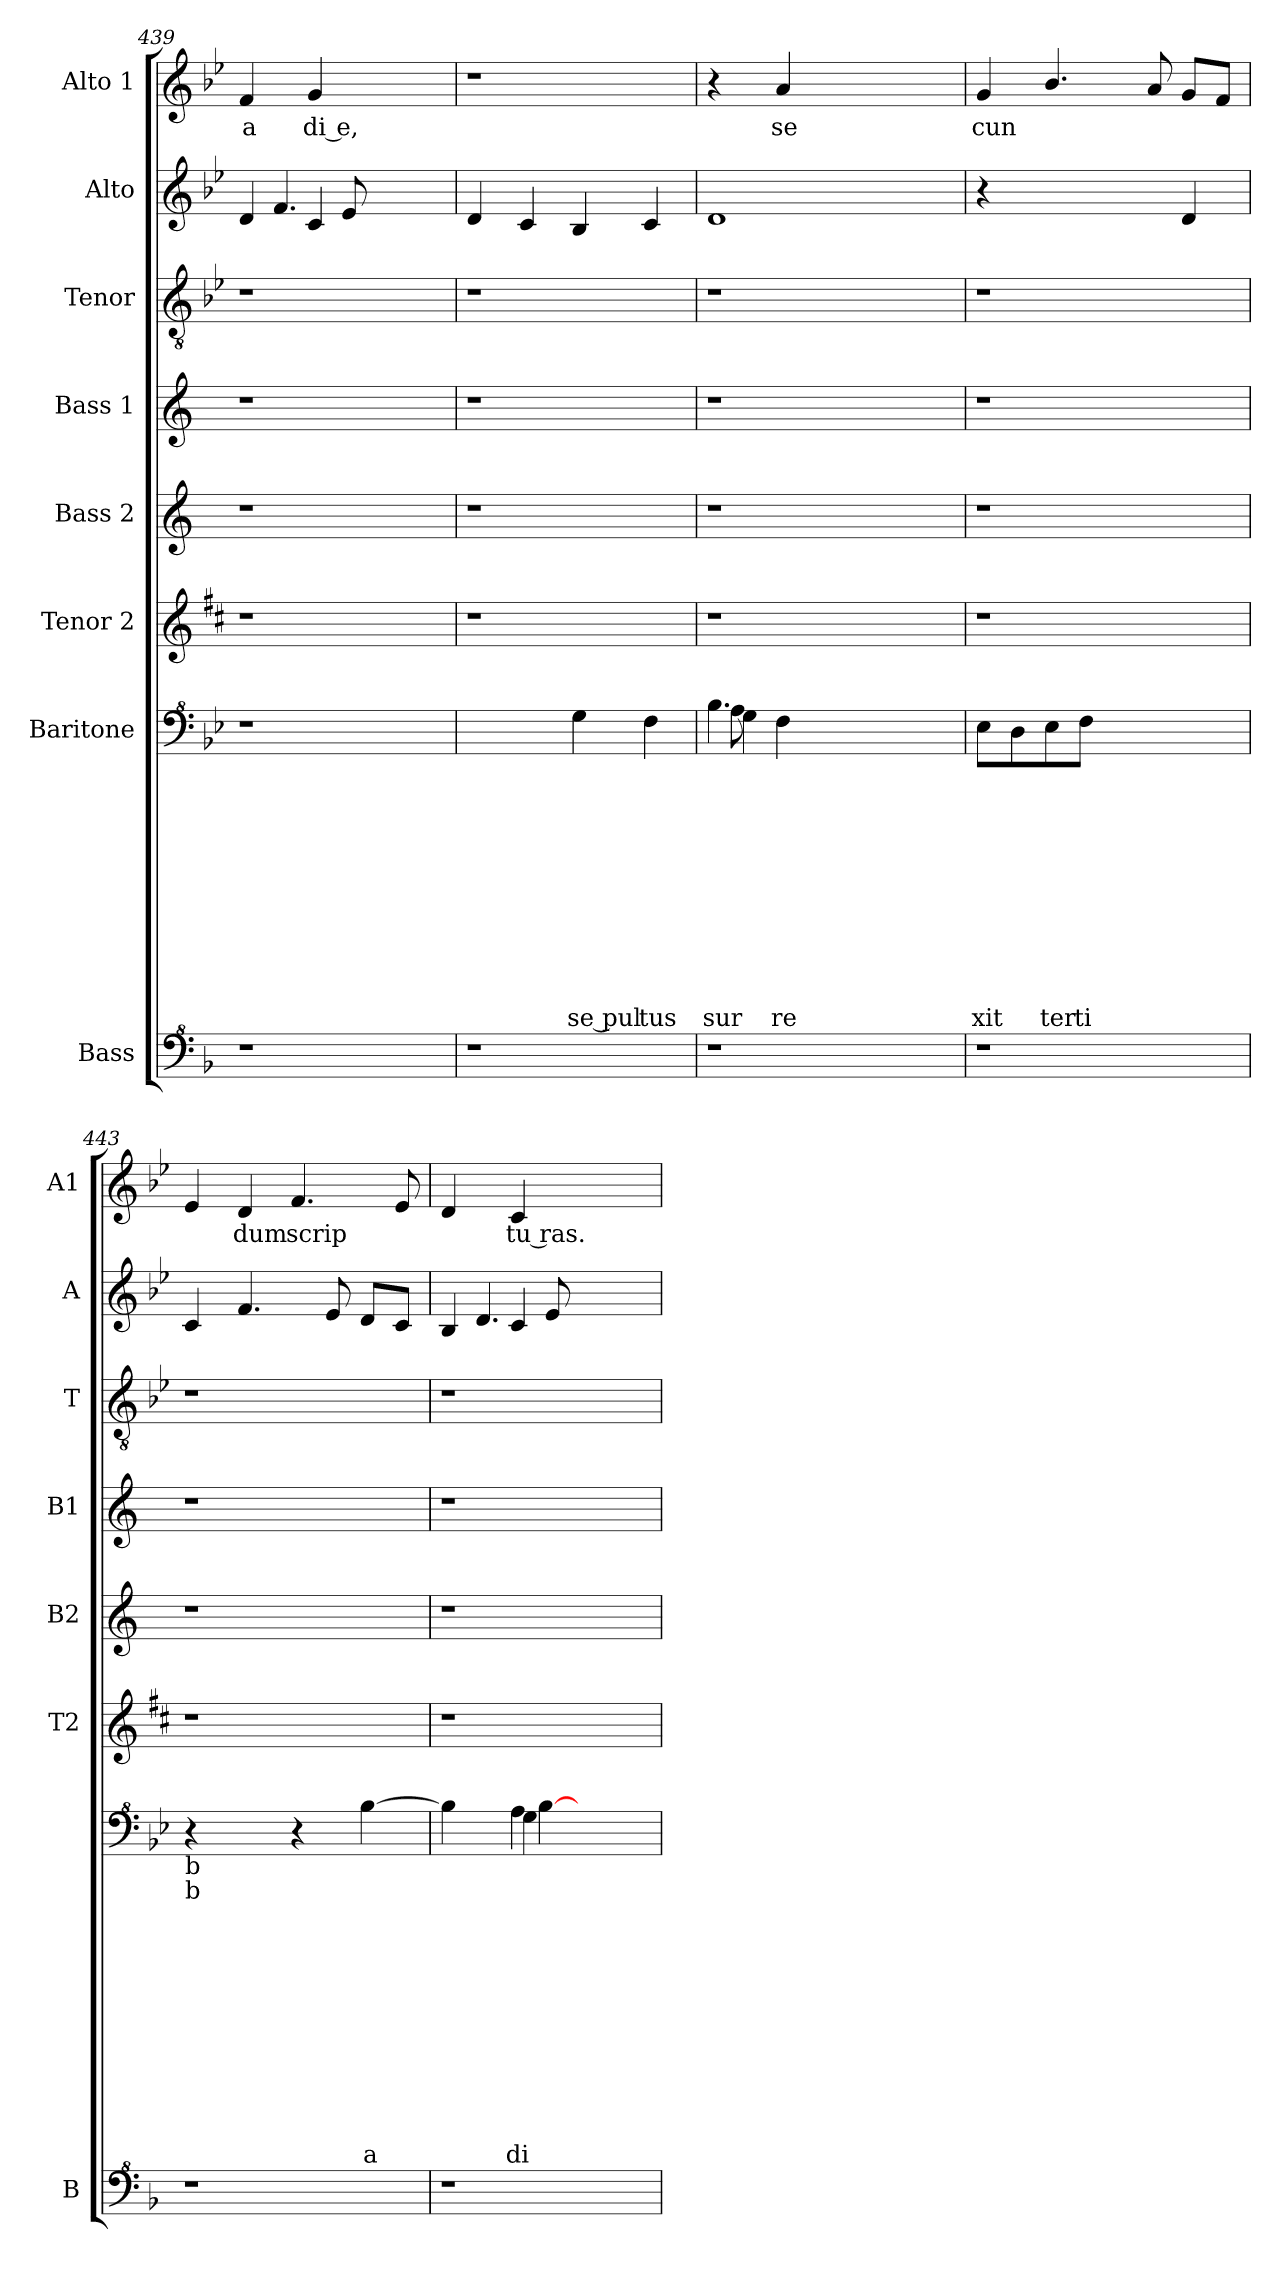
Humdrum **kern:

**kern	**kern	**text	**text	**text	**text	**text	**text	**text	**text	**text	**text	**text	**kern	**kern	**kern	**kern	**kern	**kern	**text
*part8	*part7	*part7	*part7	*part7	*part7	*part7	*part7	*part7	*part7	*part7	*part7	*part7	*part6	*part5	*part4	*part3	*part2	*part1	*part1
*staff8	*staff7	*staff7	*staff7	*staff7	*staff7	*staff7	*staff7	*staff7	*staff7	*staff7	*staff7	*staff7	*staff6	*staff5	*staff4	*staff3	*staff2	*staff1	*staff1
*I"Bass	*I"Baritone	*	*	*	*	*	*	*	*	*	*	*	*I"Tenor 2	*I"Bass 2	*I"Bass 1	*I"Tenor	*I"Alto	*I"Alto 1	*
*I'B	*	*	*	*	*	*	*	*	*	*	*	*	*I'T2	*I'B2	*I'B1	*I'T	*I'A	*I'A1	*
*clefF^4	*clefF^4	*	*	*	*	*	*	*	*	*	*	*	*clefG2	*clefG2	*clefG2	*clefGv2	*clefG2	*clefG2	*
*	*	*	*	*	*	*	*	*	*	*	*	*	*ITrd1c2	*	*	*ITrd1c2	*ITrd1c2	*ITrd1c2	*
*k[b-]	*k[b-e-]	*	*	*	*	*	*	*	*	*	*	*	*k[]	*k[]	*k[]	*k[b-e-a-d-]	*k[b-e-a-d-]	*k[b-e-a-d-]	*
*F:	*B-:	*	*	*	*	*	*	*	*	*	*	*	*C:	*C:	*C:	*A-:	*A-:	*A-:	*
=439	=439	=439	=439	=439	=439	=439	=439	=439	=439	=439	=439	=439	=439	=439	=439	=439	=439	=439	=439
*	*	*	*	*	*	*	*	*	*	*	*	*	*	*	*	*	*^	*	*
*	*	*	*	*	*	*	*	*	*	*	*	*	*	*	*	*	*	*^	*	*
!	!	!	!	!	!	!	!	!	!	!	!	!	!	!	!	!	!	!	!	!	!LO:LY:b
1r	1r	.	.	.	.	.	.	.	.	.	.	.	1r	1r	1r	1r	4c/	8ryy	4.ryy	4e-/	a
.	.	.	.	.	.	.	.	.	.	.	.	.	.	.	.	.	.	4.e-/	.	.	.
!	!	!	!	!	!	!	!	!	!	!	!	!	!	!	!	!	!	!	!	!	!LO:LY:b
.	.	.	.	.	.	.	.	.	.	.	.	.	.	.	.	.	4B-/	.	.	4f/	di e,
.	.	.	.	.	.	.	.	.	.	.	.	.	.	.	.	.	.	.	8d-/	.	.
.	.	.	.	.	.	.	.	.	.	.	.	.	.	.	.	.	2ryy	2ryy	2ryy	2ryy	.
*	*	*	*	*	*	*	*	*	*	*	*	*	*	*	*	*	*v	*v	*v	*	*
=440	=440	=440	=440	=440	=440	=440	=440	=440	=440	=440	=440	=440	=440	=440	=440	=440	=440	=440	=440
1r	2ryy	.	.	.	.	.	.	.	.	.	.	.	1r	1r	1r	1r	4c/	1r	.
.	.	.	.	.	.	.	.	.	.	.	.	.	.	.	.	.	4B-/	.	.
!	!	!	!	!	!	!	!	!	!	!	!	!LO:LY:b:rj	!	!	!	!	!	!	!
.	4g\	.	.	.	.	.	.	.	.	.	.	se pul	.	.	.	.	4A-/	.	.
!	!	!	!	!	!	!	!	!	!	!	!	!LO:LY:b	!	!	!	!	!	!	!
.	4f\	.	.	.	.	.	.	.	.	.	.	tus	.	.	.	.	4B-/	.	.
=441	=441	=441	=441	=441	=441	=441	=441	=441	=441	=441	=441	=441	=441	=441	=441	=441	=441	=441	=441
!	!	!	!	!	!	!	!	!	!	!	!	!LO:LY:b	!	!	!	!	!	!	!
*	*^	*	*	*	*	*	*	*	*	*	*	*	*	*	*	*	*	*	*
!	!	!	!	!	!	!	!	!	!	!	!	!	!LO:LY:b	!	!	!	!	!	!	!
*	*	*^	*	*	*	*	*	*	*	*	*	*	*	*	*	*	*	*	*	*
!	!	!	!	!	!	!	!	!	!	!	!	!	!	!LO:LY:b	!	!	!	!	!	!	!
1r	4.b-\	8a\	4g\	.	.	.	.	.	.	.	.	.	.	sur	1r	1r	1r	1r	1c	4r	.
.	.	2ryy	.	.	.	.	.	.	.	.	.	.	.	.	.	.	.	.	.	.	.
!	!	!	!	!	!	!	!	!	!	!	!	!	!	!LO:LY:b	!	!	!	!	!	!	!LO:LY:b:rj
.	.	.	4f\	.	.	.	.	.	.	.	.	.	.	re	.	.	.	.	.	4g/	se
.	2ryy	.	.	.	.	.	.	.	.	.	.	.	.	.	.	.	.	.	.	.	.
.	.	.	2ryy	.	.	.	.	.	.	.	.	.	.	.	.	.	.	.	.	2ryy	.
.	.	4.ryy	.	.	.	.	.	.	.	.	.	.	.	.	.	.	.	.	.	.	.
.	8ryy	.	.	.	.	.	.	.	.	.	.	.	.	.	.	.	.	.	.	.	.
*	*v	*v	*v	*	*	*	*	*	*	*	*	*	*	*	*	*	*	*	*	*	*
=442	=442	=442	=442	=442	=442	=442	=442	=442	=442	=442	=442	=442	=442	=442	=442	=442	=442	=442	=442
!	!	!	!	!	!	!	!	!	!	!	!	!LO:LY:b	!	!	!	!	!	!	!LO:LY:b
1r	8e-\L	.	.	.	.	.	.	.	.	.	.	xit	1r	1r	1r	1r	4r	4f/	cun
.	8d\	.	.	.	.	.	.	.	.	.	.	.	.	.	.	.	.	.	.
!	!	!	!	!	!	!	!	!	!	!	!	!LO:LY:b	!	!	!	!	!	!	!
.	8e-\	.	.	.	.	.	.	.	.	.	.	ter	.	.	.	.	2ryy	4.a-/	.
!	!	!	!	!	!	!	!	!	!	!	!	!LO:LY:b	!	!	!	!	!	!	!
.	8f\J	.	.	.	.	.	.	.	.	.	.	ti	.	.	.	.	.	.	.
.	2ryy	.	.	.	.	.	.	.	.	.	.	.	.	.	.	.	.	.	.
.	.	.	.	.	.	.	.	.	.	.	.	.	.	.	.	.	.	8g/	.
.	.	.	.	.	.	.	.	.	.	.	.	.	.	.	.	.	4c/	8f/L	.
.	.	.	.	.	.	.	.	.	.	.	.	.	.	.	.	.	.	8e-/J	.
!!LO:LB:g=z
=443	=443	=443	=443	=443	=443	=443	=443	=443	=443	=443	=443	=443	=443	=443	=443	=443	=443	=443	=443
!	!LO:TX:b:t=b	!	!	!	!	!	!	!	!	!	!	!	!	!	!	!	!	!	!
!	!LO:TX:b:t=b	!	!	!	!	!	!	!	!	!	!	!	!	!	!	!	!	!	!
1r	4r	.	.	.	.	.	.	.	.	.	.	.	1r	1r	1r	1r	4B-/	4d-/	.
!	!	!	!	!	!	!	!	!	!	!	!	!	!	!	!	!	!	!	!LO:LY:b
.	4ryy	.	.	.	.	.	.	.	.	.	.	.	.	.	.	.	4.e-/	4c/	dum
!	!	!	!	!	!	!	!	!	!	!	!	!	!	!	!	!	!	!	!LO:LY:b
.	4r	.	.	.	.	.	.	.	.	.	.	.	.	.	.	.	.	4.e-/	scrip
.	.	.	.	.	.	.	.	.	.	.	.	.	.	.	.	.	8d-/	.	.
!	!	!	!	!	!	!	!	!	!	!	!	!LO:LY:b	!	!	!	!	!	!	!
.	[>4b-\	.	.	.	.	.	.	.	.	.	.	a	.	.	.	.	8c/L	.	.
.	.	.	.	.	.	.	.	.	.	.	.	.	.	.	.	.	8B-/J	8d-/	.
=444	=444	=444	=444	=444	=444	=444	=444	=444	=444	=444	=444	=444	=444	=444	=444	=444	=444	=444	=444
*	*^	*	*	*	*	*	*	*	*	*	*	*	*	*	*	*	*^	*	*
*	*	*^	*	*	*	*	*	*	*	*	*	*	*	*	*	*	*	*	*^	*	*
1r	4b-\]	4ryy	4ryy	.	.	.	.	.	.	.	.	.	.	.	1r	1r	1r	1r	4A-/	8ryy	4.ryy	4c/	.
.	.	.	.	.	.	.	.	.	.	.	.	.	.	.	.	.	.	.	.	4.c/	.	.	.
!	!	!	!	!	!	!	!	!	!	!	!	!	!	!LO:LY:b	!	!	!	!	!	!	!	!	!LO:LY:b
.	4a\	4g\	[>4b-\	.	.	.	.	.	.	.	.	.	.	di	.	.	.	.	4B-/	.	.	4B-/	tu ras.
.	.	.	.	.	.	.	.	.	.	.	.	.	.	.	.	.	.	.	.	.	8d-/	.	.
.	2ryy	2ryy	2ryy	.	.	.	.	.	.	.	.	.	.	.	.	.	.	.	2ryy	2ryy	2ryy	2ryy	.
*	*v	*v	*v	*	*	*	*	*	*	*	*	*	*	*	*	*	*	*	*v	*v	*v	*	*
=	=	=	=	=	=	=	=	=	=	=	=	=	=	=	=	=	=	=	=
*-	*-	*-	*-	*-	*-	*-	*-	*-	*-	*-	*-	*-	*-	*-	*-	*-	*-	*-	*-
